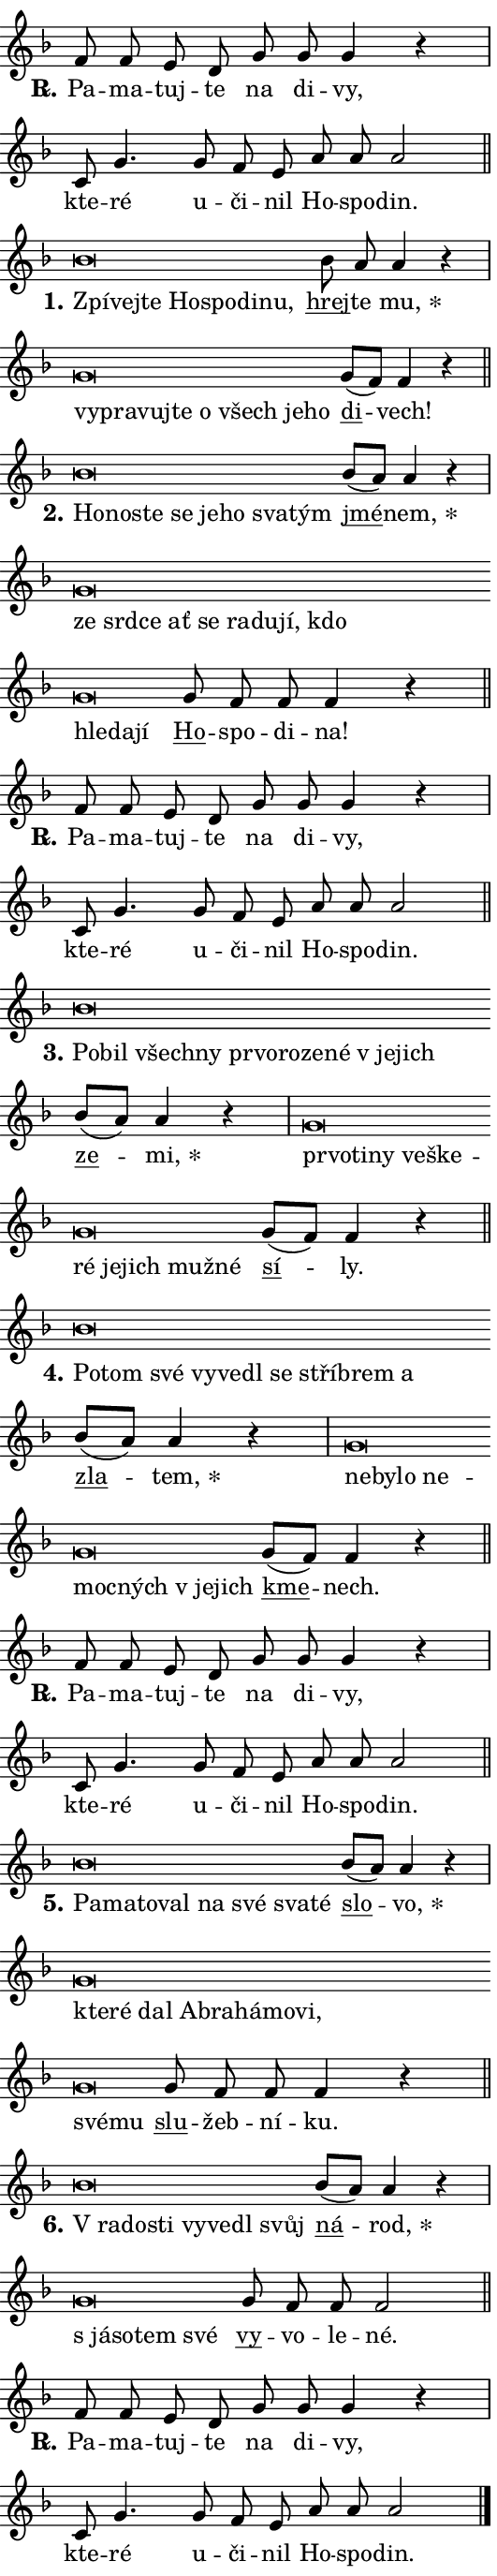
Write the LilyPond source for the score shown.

\version "2.24.0"
\header { tagline = "" }
\paper {
  indent = 0\cm
  top-margin = 0\cm
  right-margin = 0.13\cm % to fit lyric hyphens
  bottom-margin = 0\cm
  left-margin = 0\cm
  paper-width = 9\cm
  page-breaking = #ly:one-page-breaking
  system-system-spacing.basic-distance = #11
  score-system-spacing.basic-distance = #11
  ragged-last = ##f
}


%% Author: Thomas Morley
%% https://lists.gnu.org/archive/html/lilypond-user/2020-05/msg00002.html
#(define (line-position grob)
"Returns position of @var[grob} in current system:
   @code{'start}, if at first time-step
   @code{'end}, if at last time-step
   @code{'middle} otherwise
"
  (let* ((col (ly:item-get-column grob))
         (ln (ly:grob-object col 'left-neighbor))
         (rn (ly:grob-object col 'right-neighbor))
         (col-to-check-left (if (ly:grob? ln) ln col))
         (col-to-check-right (if (ly:grob? rn) rn col))
         (break-dir-left
           (and
             (ly:grob-property col-to-check-left 'non-musical #f)
             (ly:item-break-dir col-to-check-left)))
         (break-dir-right
           (and
             (ly:grob-property col-to-check-right 'non-musical #f)
             (ly:item-break-dir col-to-check-right))))
        (cond ((eqv? 1 break-dir-left) 'start)
              ((eqv? -1 break-dir-right) 'end)
              (else 'middle))))

#(define (tranparent-at-line-position vctor)
  (lambda (grob)
  "Relying on @code{line-position} select the relevant enry from @var{vctor}.
Used to determine transparency,"
    (case (line-position grob)
      ((end) (not (vector-ref vctor 0)))
      ((middle) (not (vector-ref vctor 1)))
      ((start) (not (vector-ref vctor 2))))))

noteHeadBreakVisibility =
#(define-music-function (break-visibility)(vector?)
"Makes @code{NoteHead}s transparent relying on @var{break-visibility}"
#{
  \override NoteHead.transparent =
    #(tranparent-at-line-position break-visibility)
#})

#(define delete-ledgers-for-transparent-note-heads
  (lambda (grob)
    "Reads whether a @code{NoteHead} is transparent.
If so this @code{NoteHead} is removed from @code{'note-heads} from
@var{grob}, which is supposed to be @code{LedgerLineSpanner}.
As a result ledgers are not printed for this @code{NoteHead}"
    (let* ((nhds-array (ly:grob-object grob 'note-heads))
           (nhds-list
             (if (ly:grob-array? nhds-array)
                 (ly:grob-array->list nhds-array)
                 '()))
           ;; Relies on the transparent-property being done before
           ;; Staff.LedgerLineSpanner.after-line-breaking is executed.
           ;; This is fragile ...
           (to-keep
             (remove
               (lambda (nhd)
                 (ly:grob-property nhd 'transparent #f))
               nhds-list)))
      ;; TODO find a better method to iterate over grob-arrays, similiar
      ;; to filter/remove etc for lists
      ;; For now rebuilt from scratch
      (set! (ly:grob-object grob 'note-heads)  '())
      (for-each
        (lambda (nhd)
          (ly:pointer-group-interface::add-grob grob 'note-heads nhd))
        to-keep))))

squashNotes = {
  \override NoteHead.X-extent = #'(-0.2 . 0.2)
  \override NoteHead.Y-extent = #'(-0.75 . 0)
  \override NoteHead.stencil =
    #(lambda (grob)
       (let ((pos (ly:grob-property grob 'staff-position)))
         (begin
           (if (< pos -7) (display "ERROR: Lower brevis then expected\n") (display ""))
           (if (<= pos -6) ly:text-interface::print ly:note-head::print))))
}
unSquashNotes = {
  \revert NoteHead.X-extent
  \revert NoteHead.Y-extent
  \revert NoteHead.stencil
}

hideNotes = \noteHeadBreakVisibility #begin-of-line-visible
unHideNotes = \noteHeadBreakVisibility #all-visible

% work-around for resetting accidentals
% https://lilypond.org/doc/v2.23/Documentation/notation/displaying-rhythms#unmetered-music
cadenzaMeasure = {
  \cadenzaOff
  \partial 1024 s1024
  \cadenzaOn
}

#(define-markup-command (accent layout props text) (markup?)
  "Underline accented syllable"
  (interpret-markup layout props
    #{\markup \override #'(offset . 4.3) \underline { #text }#}))

responsum = \markup \concat {
  "R" \hspace #-1.05 \path #0.1 #'((moveto 0 0.07) (lineto 0.9 0.8)) \hspace #0.05 "."
}

spaceSize = #0.6828661417322834 % exact space size for TeX Gyre Schola

\layout {
  \context {
    \Staff
    \remove "Time_signature_engraver"
    \override LedgerLineSpanner.after-line-breaking = #delete-ledgers-for-transparent-note-heads
  }
  \context {
    \Lyrics {
      \override LyricSpace.minimum-distance = \spaceSize
      \override LyricText.font-name = #"TeX Gyre Schola"
      \override LyricText.font-size = 1
      \override StanzaNumber.font-name = #"TeX Gyre Schola Bold"
      \override StanzaNumber.font-size = 1
    }
  }
  \context {
    \Score 
    \override NoteHead.text =
      #(lambda (grob) 
        (let ((pos (ly:grob-property grob 'staff-position)))
          #{\markup {
            \combine
              \halign #-0.55 \raise #(if (= pos -6) 0 0.5) \override #'(thickness . 2) \draw-line #'(3.2 . 0)
              \musicglyph "noteheads.sM1"
          }#}))
  }
}

% magnetic-lyrics.ily
%
%   written by
%     Jean Abou Samra <jean@abou-samra.fr>
%     Werner Lemberg <wl@gnu.org>
%
%   adapted by
%     Jiri Hon <jiri.hon@gmail.com>
%
% Version 2022-Apr-15

% https://www.mail-archive.com/lilypond-user@gnu.org/msg149350.html

#(define (Left_hyphen_pointer_engraver context)
   "Collect syllable-hyphen-syllable occurrences in lyrics and store
them in properties.  This engraver only looks to the left.  For
example, if the lyrics input is @code{foo -- bar}, it does the
following.

@itemize @bullet
@item
Set the @code{text} property of the @code{LyricHyphen} grob between
@q{foo} and @q{bar} to @code{foo}.

@item
Set the @code{left-hyphen} property of the @code{LyricText} grob with
text @q{foo} to the @code{LyricHyphen} grob between @q{foo} and
@q{bar}.
@end itemize

Use this auxiliary engraver in combination with the
@code{lyric-@/text::@/apply-@/magnetic-@/offset!} hook."
   (let ((hyphen #f)
         (text #f))
     (make-engraver
      (acknowledgers
       ((lyric-syllable-interface engraver grob source-engraver)
        (set! text grob)))
      (end-acknowledgers
       ((lyric-hyphen-interface engraver grob source-engraver)
        ;(when (not (grob::has-interface grob 'lyric-space-interface))
          (set! hyphen grob)));)
      ((stop-translation-timestep engraver)
       (when (and text hyphen)
         (ly:grob-set-object! text 'left-hyphen hyphen))
       (set! text #f)
       (set! hyphen #f)))))

#(define (lyric-text::apply-magnetic-offset! grob)
   "If the space between two syllables is less than the value in
property @code{LyricText@/.details@/.squash-threshold}, move the right
syllable to the left so that it gets concatenated with the left
syllable.

Use this function as a hook for
@code{LyricText@/.after-@/line-@/breaking} if the
@code{Left_@/hyphen_@/pointer_@/engraver} is active."
   (let ((hyphen (ly:grob-object grob 'left-hyphen #f)))
     (when hyphen
       (let ((left-text (ly:spanner-bound hyphen LEFT)))
         (when (grob::has-interface left-text 'lyric-syllable-interface)
           (let* ((common (ly:grob-common-refpoint grob left-text X))
                  (this-x-ext (ly:grob-extent grob common X))
                  (left-x-ext
                   (begin
                     ;; Trigger magnetism for left-text.
                     (ly:grob-property left-text 'after-line-breaking)
                     (ly:grob-extent left-text common X)))
                  ;; `delta` is the gap width between two syllables.
                  (delta (- (interval-start this-x-ext)
                            (interval-end left-x-ext)))
                  (details (ly:grob-property grob 'details))
                  (threshold (assoc-get 'squash-threshold details 0.2)))
             (when (< delta threshold)
               (let* (;; We have to manipulate the input text so that
                      ;; ligatures crossing syllable boundaries are not
                      ;; disabled.  For languages based on the Latin
                      ;; script this is essentially a beautification.
                      ;; However, for non-Western scripts it can be a
                      ;; necessity.
                      (lt (ly:grob-property left-text 'text))
                      (rt (ly:grob-property grob 'text))
                      (is-space (grob::has-interface hyphen 'lyric-space-interface))
                      (space (if is-space " " ""))
                      (extra-delta (if is-space spaceSize 0))
                      ;; Append new syllable.
                      (ltrt-space (if (and (string? lt) (string? rt))
                                (string-append lt space rt)
                                (make-concat-markup (list lt space rt))))
                      ;; Right-align `ltrt` to the right side.
                      (ltrt-space-markup (grob-interpret-markup
                               grob
                               (make-translate-markup
                                (cons (interval-length this-x-ext) 0)
                                (make-right-align-markup ltrt-space)))))
                 (begin
                   ;; Don't print `left-text`.
                   (ly:grob-set-property! left-text 'stencil #f)
                   ;; Set text and stencil (which holds all collected
                   ;; syllables so far) and shift it to the left.
                   (ly:grob-set-property! grob 'text ltrt-space)
                   (ly:grob-set-property! grob 'stencil ltrt-space-markup)
                   (ly:grob-translate-axis! grob (- (- delta extra-delta)) X))))))))))


#(define (lyric-hyphen::displace-bounds-first grob)
   ;; Make very sure this callback isn't triggered too early.
   (let ((left (ly:spanner-bound grob LEFT))
         (right (ly:spanner-bound grob RIGHT)))
     (ly:grob-property left 'after-line-breaking)
     (ly:grob-property right 'after-line-breaking)
     (ly:lyric-hyphen::print grob)))

squashThreshold = #0.4

\layout {
  \context {
    \Lyrics
    \consists #Left_hyphen_pointer_engraver
    \override LyricText.after-line-breaking =
      #lyric-text::apply-magnetic-offset!
    \override LyricHyphen.stencil = #lyric-hyphen::displace-bounds-first
    \override LyricText.details.squash-threshold = \squashThreshold
    \override LyricHyphen.minimum-distance = 0
    \override LyricHyphen.minimum-length = \squashThreshold
  }
}

squashText = \override LyricText.details.squash-threshold = 9999
unSquashText = \override LyricText.details.squash-threshold = \squashThreshold

leftText = \override LyricText.self-alignment-X = #LEFT
unLeftText = \revert LyricText.self-alignment-X

starOffset = #(lambda (grob) 
                (let ((x_offset (ly:self-alignment-interface::aligned-on-x-parent grob)))
                  (if (= x_offset 0) 0 (+ x_offset 1.2))))

star = #(define-music-function (syllable)(string?)
"Append star separator at the end of a syllable"
#{
  \once \override LyricText.X-offset = #starOffset
  \lyricmode { \markup {
    #syllable
    \override #'((font-name . "TeX Gyre Schola Bold")) \hspace #0.2 \lower #0.65 \larger "*"
  } }
#})

starAccent = #(define-music-function (syllable)(string?)
"Append star separator at the end of a syllable and make accent"
#{
  \once \override LyricText.X-offset = #starOffset
  \lyricmode { \markup {
    \accent #syllable
    \override #'((font-name . "TeX Gyre Schola Bold")) \hspace #0.2 \lower #0.65 \larger "*"
  } }
#})

breath = #(define-music-function (syllable)(string?)
"Append breathing indicator at the end of a syllable"
#{
  \lyricmode { \markup { #syllable "+" } }
#})

optionalBreath = #(define-music-function (syllable)(string?)
"Append optional breathing indicator at the end of a syllable"
#{
  \lyricmode { \markup { #syllable "(+)" } }
#})


\score {
    <<
        \new Voice = "melody" { \cadenzaOn \key f \major \relative { f'8 f e d g g g4 r \cadenzaMeasure \bar "|" c,8 g'4. \bar "" g8 f e \bar "" a a a2 \cadenzaMeasure \bar "||" \break } }
        \new Lyrics \lyricsto "melody" { \lyricmode { \set stanza = \responsum
Pa -- ma -- tuj -- te na di -- vy, kte -- ré u -- či -- nil Ho -- spo -- din. } }
    >>
    \layout {}
}

\score {
    <<
        \new Voice = "melody" { \cadenzaOn \key f \major \relative { \squashNotes bes'\breve*1/16 \hideNotes \breve*1/16 \bar "" \breve*1/16 \bar "" \breve*1/16 \bar "" \breve*1/16 \bar "" \breve*1/16 \breve*1/16 \bar "" \unHideNotes \unSquashNotes \bar "" bes8 a a4 r \cadenzaMeasure \bar "|" \squashNotes g\breve*1/16 \hideNotes \breve*1/16 \bar "" \breve*1/16 \bar "" \breve*1/16 \bar "" \breve*1/16 \bar "" \breve*1/16 \bar "" \breve*1/16 \breve*1/16 \bar "" \unHideNotes \unSquashNotes \bar "" g8[( f)] f4 r \cadenzaMeasure \bar "||" \break } }
        \new Lyrics \lyricsto "melody" { \lyricmode { \set stanza = "1."
\leftText Zpí -- \squashText vej -- te Ho -- spo -- di -- nu, \unLeftText \unSquashText \markup \accent hrej -- te \star mu, \leftText vy -- \squashText pra -- vuj -- te o všech je -- ho \unLeftText \unSquashText \markup \accent di -- vech! } }
    >>
    \layout {}
}

\score {
    <<
        \new Voice = "melody" { \cadenzaOn \key f \major \relative { \squashNotes bes'\breve*1/16 \hideNotes \breve*1/16 \bar "" \breve*1/16 \bar "" \breve*1/16 \bar "" \breve*1/16 \bar "" \breve*1/16 \bar "" \breve*1/16 \breve*1/16 \bar "" \unHideNotes \unSquashNotes \bar "" bes8[( a)] a4 r \cadenzaMeasure \bar "|" \squashNotes g\breve*1/16 \hideNotes \breve*1/16 \bar "" \breve*1/16 \bar "" \breve*1/16 \bar "" \breve*1/16 \bar "" \breve*1/16 \bar "" \breve*1/16 \bar "" \breve*1/16 \bar "" \breve*1/16 \bar "" \breve*1/16 \bar "" \breve*1/16 \breve*1/16 \bar "" \unHideNotes \unSquashNotes \bar "" g8 f f f4 r \cadenzaMeasure \bar "||" \break } }
        \new Lyrics \lyricsto "melody" { \lyricmode { \set stanza = "2."
\leftText Ho -- \squashText no -- ste se je -- ho sva -- tým \unLeftText \unSquashText \markup \accent jmé -- \star nem, \leftText ze \squashText srd -- ce ať se ra -- du -- jí, kdo hle -- da -- jí \unLeftText \unSquashText \markup \accent Ho -- spo -- di -- na! } }
    >>
    \layout {}
}

\score {
    <<
        \new Voice = "melody" { \cadenzaOn \key f \major \relative { f'8 f e d g g g4 r \cadenzaMeasure \bar "|" c,8 g'4. \bar "" g8 f e \bar "" a a a2 \cadenzaMeasure \bar "||" \break } }
        \new Lyrics \lyricsto "melody" { \lyricmode { \set stanza = \responsum
Pa -- ma -- tuj -- te na di -- vy, kte -- ré u -- či -- nil Ho -- spo -- din. } }
    >>
    \layout {}
}

\score {
    <<
        \new Voice = "melody" { \cadenzaOn \key f \major \relative { \squashNotes bes'\breve*1/16 \hideNotes \breve*1/16 \bar "" \breve*1/16 \bar "" \breve*1/16 \bar "" \breve*1/16 \bar "" \breve*1/16 \bar "" \breve*1/16 \bar "" \breve*1/16 \bar "" \breve*1/16 \bar "" \breve*1/16 \breve*1/16 \bar "" \unHideNotes \unSquashNotes \bar "" bes8[( a)] a4 r \cadenzaMeasure \bar "|" \squashNotes g\breve*1/16 \hideNotes \breve*1/16 \bar "" \breve*1/16 \bar "" \breve*1/16 \bar "" \breve*1/16 \bar "" \breve*1/16 \bar "" \breve*1/16 \bar "" \breve*1/16 \bar "" \breve*1/16 \bar "" \breve*1/16 \breve*1/16 \bar "" \unHideNotes \unSquashNotes \bar "" g8[( f)] f4 r \cadenzaMeasure \bar "||" \break } }
        \new Lyrics \lyricsto "melody" { \lyricmode { \set stanza = "3."
\leftText Po -- \squashText bil všech -- ny pr -- vo -- ro -- ze -- né "v je" -- jich \unLeftText \unSquashText \markup \accent ze -- \star mi, \leftText pr -- \squashText vo -- ti -- ny ve -- ške -- ré je -- jich muž -- né \unLeftText \unSquashText \markup \accent sí -- ly. } }
    >>
    \layout {}
}

\score {
    <<
        \new Voice = "melody" { \cadenzaOn \key f \major \relative { \squashNotes bes'\breve*1/16 \hideNotes \breve*1/16 \bar "" \breve*1/16 \bar "" \breve*1/16 \bar "" \breve*1/16 \bar "" \breve*1/16 \bar "" \breve*1/16 \bar "" \breve*1/16 \bar "" \breve*1/16 \breve*1/16 \bar "" \unHideNotes \unSquashNotes \bar "" bes8[( a)] a4 r \cadenzaMeasure \bar "|" \squashNotes g\breve*1/16 \hideNotes \breve*1/16 \bar "" \breve*1/16 \bar "" \breve*1/16 \bar "" \breve*1/16 \bar "" \breve*1/16 \bar "" \breve*1/16 \breve*1/16 \bar "" \unHideNotes \unSquashNotes \bar "" g8[( f)] f4 r \cadenzaMeasure \bar "||" \break } }
        \new Lyrics \lyricsto "melody" { \lyricmode { \set stanza = "4."
\leftText Po -- \squashText tom své vy -- ve -- dl se stříb -- rem a \unLeftText \unSquashText \markup \accent zla -- \star tem, \leftText ne -- \squashText by -- lo ne -- moc -- ných "v je" -- jich \unLeftText \unSquashText \markup \accent kme -- nech. } }
    >>
    \layout {}
}

\score {
    <<
        \new Voice = "melody" { \cadenzaOn \key f \major \relative { f'8 f e d g g g4 r \cadenzaMeasure \bar "|" c,8 g'4. \bar "" g8 f e \bar "" a a a2 \cadenzaMeasure \bar "||" \break } }
        \new Lyrics \lyricsto "melody" { \lyricmode { \set stanza = \responsum
Pa -- ma -- tuj -- te na di -- vy, kte -- ré u -- či -- nil Ho -- spo -- din. } }
    >>
    \layout {}
}

\score {
    <<
        \new Voice = "melody" { \cadenzaOn \key f \major \relative { \squashNotes bes'\breve*1/16 \hideNotes \breve*1/16 \bar "" \breve*1/16 \bar "" \breve*1/16 \bar "" \breve*1/16 \bar "" \breve*1/16 \bar "" \breve*1/16 \breve*1/16 \bar "" \unHideNotes \unSquashNotes \bar "" bes8[( a)] a4 r \cadenzaMeasure \bar "|" \squashNotes g\breve*1/16 \hideNotes \breve*1/16 \bar "" \breve*1/16 \bar "" \breve*1/16 \bar "" \breve*1/16 \bar "" \breve*1/16 \bar "" \breve*1/16 \bar "" \breve*1/16 \bar "" \breve*1/16 \breve*1/16 \bar "" \unHideNotes \unSquashNotes \bar "" g8 f f f4 r \cadenzaMeasure \bar "||" \break } }
        \new Lyrics \lyricsto "melody" { \lyricmode { \set stanza = "5."
\leftText Pa -- \squashText ma -- to -- val na své sva -- té \unLeftText \unSquashText \markup \accent slo -- \star vo, \leftText kte -- \squashText ré dal Ab -- ra -- há -- mo -- vi, své -- mu \unLeftText \unSquashText \markup \accent slu -- žeb -- ní -- ku. } }
    >>
    \layout {}
}

\score {
    <<
        \new Voice = "melody" { \cadenzaOn \key f \major \relative { \squashNotes bes'\breve*1/16 \hideNotes \breve*1/16 \bar "" \breve*1/16 \bar "" \breve*1/16 \bar "" \breve*1/16 \bar "" \breve*1/16 \breve*1/16 \bar "" \unHideNotes \unSquashNotes \bar "" bes8[( a)] a4 r \cadenzaMeasure \bar "|" \squashNotes g\breve*1/16 \hideNotes \breve*1/16 \bar "" \breve*1/16 \breve*1/16 \bar "" \unHideNotes \unSquashNotes \bar "" g8 f f f2 \cadenzaMeasure \bar "||" \break } }
        \new Lyrics \lyricsto "melody" { \lyricmode { \set stanza = "6."
\leftText "V ra" -- \squashText do -- sti vy -- ve -- dl svůj \unLeftText \unSquashText \markup \accent ná -- \star rod, \leftText "s já" -- \squashText so -- tem své \unLeftText \unSquashText \markup \accent vy -- vo -- le -- né. } }
    >>
    \layout {}
}

\score {
    <<
        \new Voice = "melody" { \cadenzaOn \key f \major \relative { f'8 f e d g g g4 r \cadenzaMeasure \bar "|" c,8 g'4. \bar "" g8 f e \bar "" a a a2 \cadenzaMeasure \bar "||" \break } \bar "|." }
        \new Lyrics \lyricsto "melody" { \lyricmode { \set stanza = \responsum
Pa -- ma -- tuj -- te na di -- vy, kte -- ré u -- či -- nil Ho -- spo -- din. } }
    >>
    \layout {}
}
